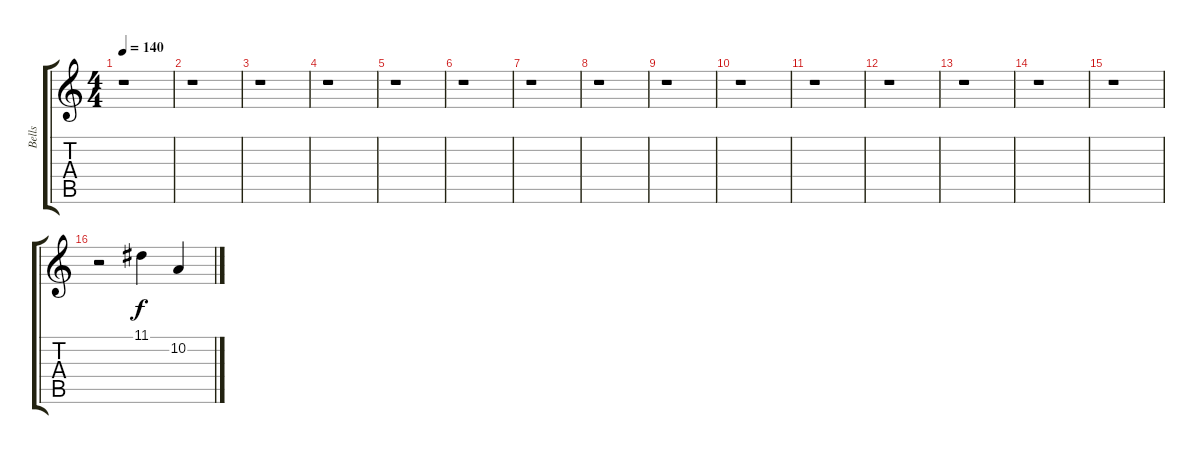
\track ("Bells" "Bells") {instrument tubularbells}
\staff {score tabs}
\tuning (E4 B3 G3 D3 A2 E2) {hide}
\ts (4 4)
\tempo 140
\clef g2
\ks c
r.1{dy f} |
r.1 |
r.1 |
r.1 |
r.1 |
r.1 |
r.1 |
r.1 |
r.1 |
r.1 |
r.1 |
r.1 |
r.1 |
r.1 |
r.1 |
r.2 11.1.4 10.2.4
